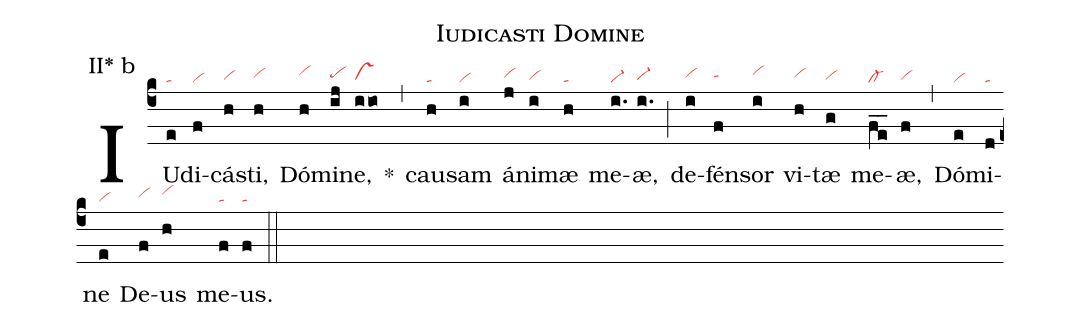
name: Iudicasti Domine;
annotation: II* b;
mode: 2;
nabc-lines: 1;
%%
(c4)
IU(e|ta)di(f|vi)cá(h|vihg)sti,(h|vihh) Dó(h|vihi)mi(ij|pehh)ne,(iio|vshg) *(,)
cau(h|ta)sam(i|vi) á(j|vihh)ni(i|vihg)mæ(h|ta) me(i.|vi-)æ,(i.|vi-hg) (;)
de(i|vihh)fén(f|tahh)sor(i|vihi) vi(h|vihh)tæ(g|vihg) me(fe__|cl-)æ,(f|vihg) (,)
Dó(e|vi)mi(d|ta)ne(e|vi) De(f|vihh)us(h|vihi) me(f|ta)us.(f|ta) (::)
